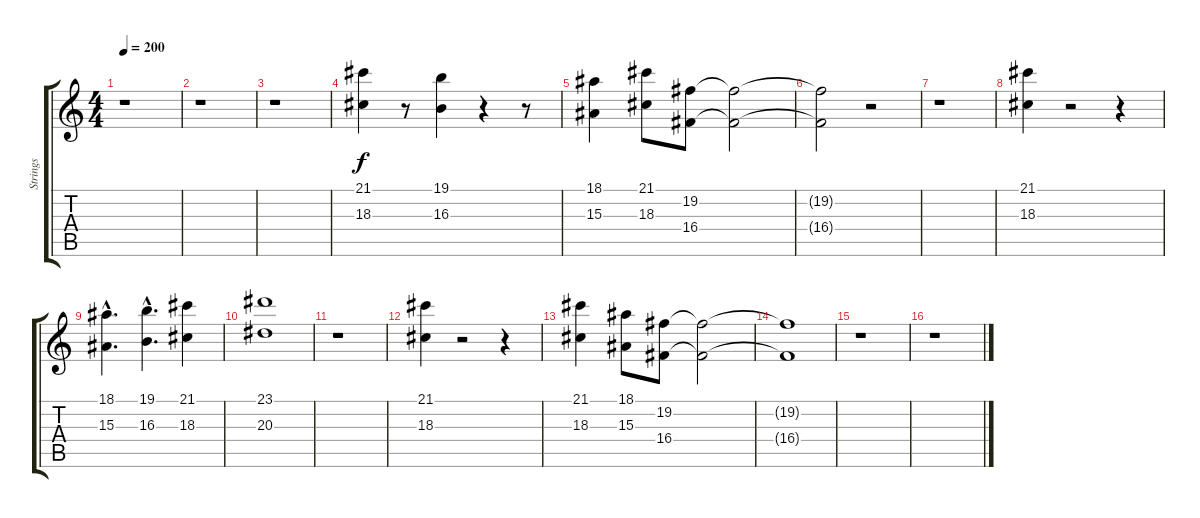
\track ("Strings" "Strings") {instrument stringensemble1}
\staff {score tabs}
\tuning (E4 B3 G3 D3 A2 E2) {hide}
\ts (4 4)
\tempo 200
\clef g2
\ks c
r.1{dy f} |
r.1 |
\section ("" "")
r.1 |
(21.1 18.3).4{volume 10 instrument synthbrass1} r.8 (19.1 16.3).4 r.4 r.8 |
(18.1 15.3).4 (21.1 18.3).8 (19.2 16.4).8 (19.2{t} 16.4{t}).2 |
(19.2{t} 16.4{t}).2 r.2 |
r.1 |
(21.1 18.3).4 r.2 r.4 |
(18.1{hac} 15.3{hac}).4{d} (19.1{hac} 16.3{hac}).4{d} (21.1 18.3).4 |
(23.1 20.3).1 |
r.1 |
(21.1 18.3).4 r.2 r.4 |
(21.1 18.3).4 (18.1 15.3).8 (19.2 16.4).8 (19.2{t} 16.4{t}).2 |
(19.2{t} 16.4{t}).1 |
\section ("" "")
r.1 |
r.1
